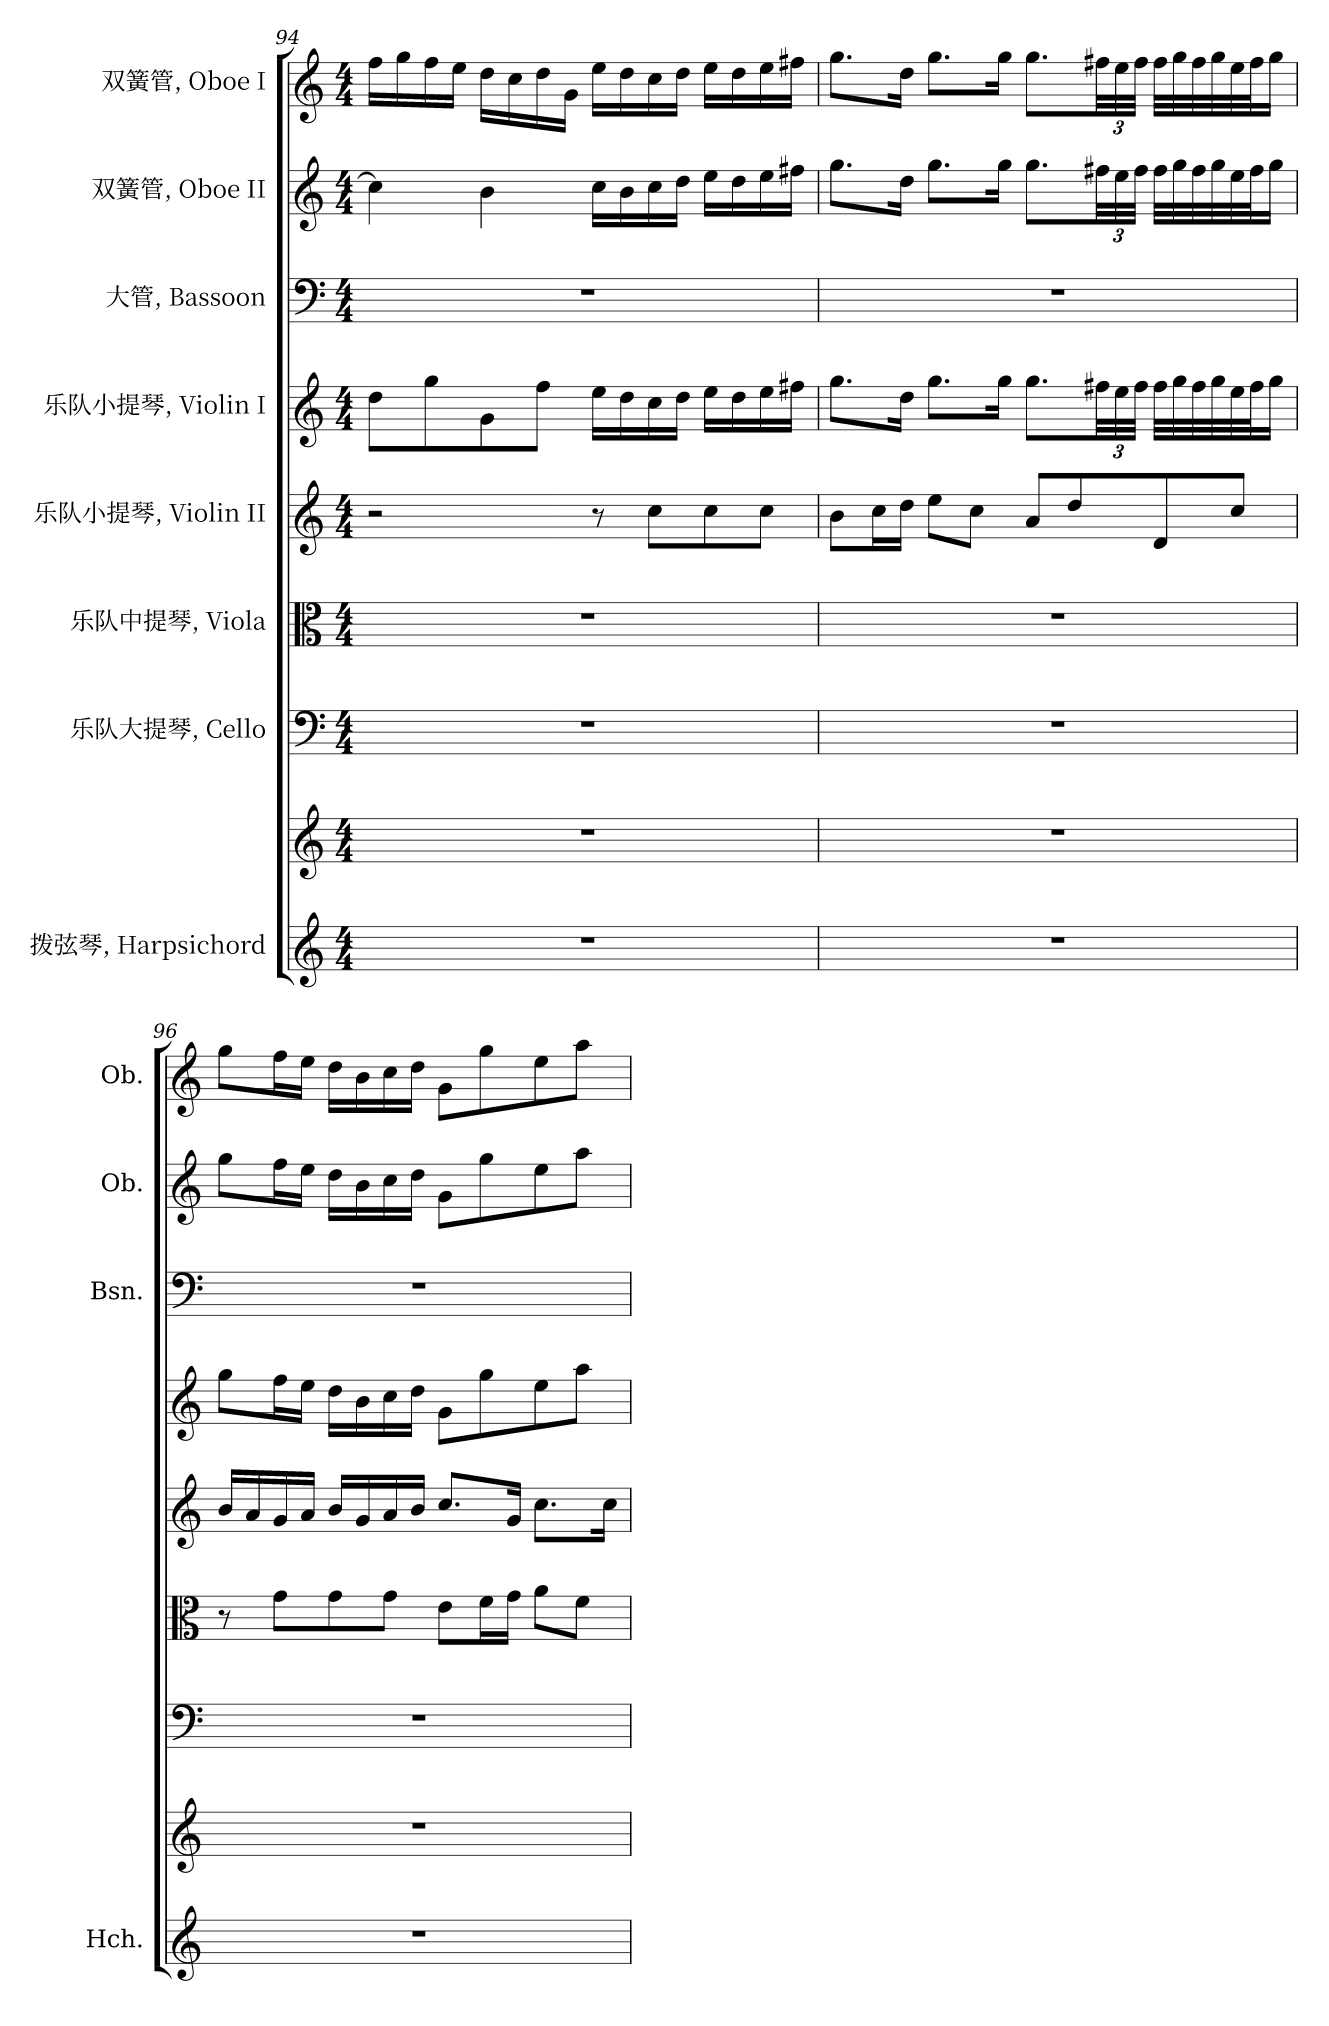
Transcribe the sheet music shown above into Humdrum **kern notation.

**kern	**kern	**kern	**kern	**kern	**kern	**kern	**kern	**kern
*part8	*part8	*part7	*part6	*part5	*part4	*part3	*part2	*part1
*staff9	*staff8	*staff7	*staff6	*staff5	*staff4	*staff3	*staff2	*staff1
*I"拨弦琴, Harpsichord	*	*I"乐队大提琴, Cello	*I"乐队中提琴, Viola	*I"乐队小提琴, Violin II	*I"乐队小提琴, Violin I	*I"大管, Bassoon	*I"双簧管, Oboe II	*I"双簧管, Oboe I
*I'Hch.	*	*	*	*	*	*I'Bsn.	*I'Ob.	*I'Ob.
!!LO:PB:g=z
*clefG2	*clefG2	*clefF4	*clefC3	*clefG2	*clefG2	*clefF4	*clefG2	*clefG2
*k[]	*k[]	*k[]	*k[]	*k[]	*k[]	*k[]	*k[]	*k[]
*M4/4	*M4/4	*M4/4	*M4/4	*M4/4	*M4/4	*M4/4	*M4/4	*M4/4
=94	=94	=94	=94	=94	=94	=94	=94	=94
1r	1r	1r	1r	2r	8dd\L	1r	4cc\]	16ff\LL
.	.	.	.	.	.	.	.	16gg\
.	.	.	.	.	8gg\	.	.	16ff\
.	.	.	.	.	.	.	.	16ee\JJ
.	.	.	.	.	8g\	.	4b\	16dd\LL
.	.	.	.	.	.	.	.	16cc\
.	.	.	.	.	8ff\J	.	.	16dd\
.	.	.	.	.	.	.	.	16g\JJ
.	.	.	.	8r	16ee\LL	.	16cc\LL	16ee\LL
.	.	.	.	.	16dd\	.	16b\	16dd\
.	.	.	.	8cc\L	16cc\	.	16cc\	16cc\
.	.	.	.	.	16dd\JJ	.	16dd\JJ	16dd\JJ
.	.	.	.	8cc\	16ee\LL	.	16ee\LL	16ee\LL
.	.	.	.	.	16dd\	.	16dd\	16dd\
.	.	.	.	8cc\J	16ee\	.	16ee\	16ee\
.	.	.	.	.	16ff#X\JJ	.	16ff#X\JJ	16ff#X\JJ
=95	=95	=95	=95	=95	=95	=95	=95	=95
1r	1r	1r	1r	8b\L	8.gg\L	1r	8.gg\L	8.gg\L
.	.	.	.	16cc\L	.	.	.	.
.	.	.	.	16dd\JJ	16dd\Jk	.	16dd\Jk	16dd\Jk
.	.	.	.	8ee\L	8.gg\L	.	8.gg\L	8.gg\L
.	.	.	.	8cc\J	.	.	.	.
.	.	.	.	.	16gg\Jk	.	16gg\Jk	16gg\Jk
.	.	.	.	8a/L	8.gg\L	.	8.gg\L	8.gg\L
.	.	.	.	8dd/	.	.	.	.
*	*	*	*	*	*Xbrackettup	*	*Xbrackettup	*Xbrackettup
.	.	.	.	.	48ff#X\LL	.	48ff#X\LL	48ff#X\LL
.	.	.	.	.	48ee\	.	48ee\	48ee\
.	.	.	.	.	48ff#\JJJ	.	48ff#\JJJ	48ff#\JJJ
.	.	.	.	8d/	32ff#\LLL	.	32ff#\LLL	32ff#\LLL
.	.	.	.	.	32gg\	.	32gg\	32gg\
.	.	.	.	.	32ff#\	.	32ff#\	32ff#\
.	.	.	.	.	32gg\	.	32gg\	32gg\
.	.	.	.	8cc/J	32ee\	.	32ee\	32ee\
.	.	.	.	.	32ff#\J	.	32ff#\J	32ff#\J
.	.	.	.	.	16gg\JJ	.	16gg\JJ	16gg\JJ
!!LO:PB:g=z
=96	=96	=96	=96	=96	=96	=96	=96	=96
1r	1r	1r	8r	16b/LL	8gg\L	1r	8gg\L	8gg\L
.	.	.	.	16a/	.	.	.	.
.	.	.	8g\L	16g/	16ff\L	.	16ff\L	16ff\L
.	.	.	.	16a/JJ	16ee\JJ	.	16ee\JJ	16ee\JJ
.	.	.	8g\	16b/LL	16dd\LL	.	16dd\LL	16dd\LL
.	.	.	.	16g/	16b\	.	16b\	16b\
.	.	.	8g\J	16a/	16cc\	.	16cc\	16cc\
.	.	.	.	16b/JJ	16dd\JJ	.	16dd\JJ	16dd\JJ
.	.	.	8e\L	8.cc/L	8g\L	.	8g\L	8g\L
.	.	.	16f\L	.	8gg\	.	8gg\	8gg\
.	.	.	16g\JJ	16g/Jk	.	.	.	.
.	.	.	8a\L	8.cc\L	8ee\	.	8ee\	8ee\
.	.	.	8f\J	.	8aa\J	.	8aa\J	8aa\J
.	.	.	.	16cc\Jk	.	.	.	.
=	=	=	=	=	=	=	=	=
*-	*-	*-	*-	*-	*-	*-	*-	*-
